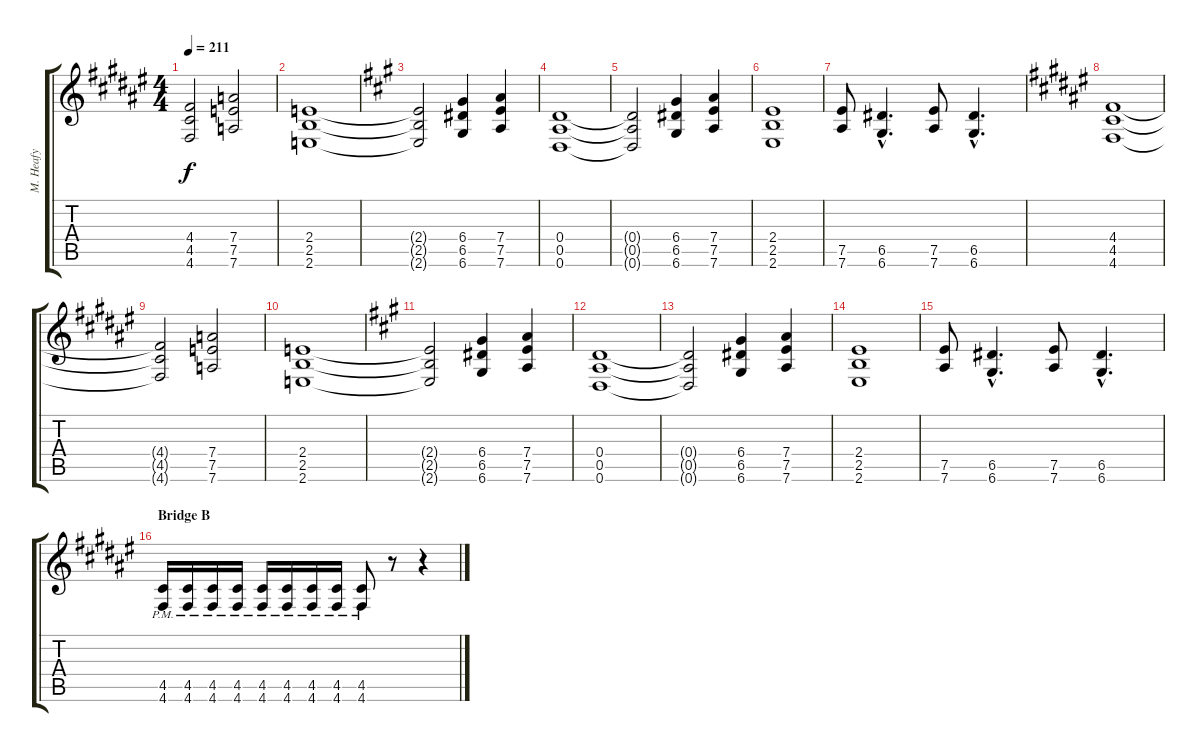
\track ("M. Heafy" "M. Heafy") {instrument overdrivenguitar}
\staff {score tabs}
\tuning (E4 B3 G3 D3 A2 D2) {hide}
\ts (4 4)
\tempo 211
\clef g2
\ks d#minor
(4.4{t} 4.5{t} 4.6{t}).2{dy f} (7.4 7.5 7.6).2 |
(2.4 2.5 2.6).1 |
\ks f#minor
(2.4{t} 2.5{t} 2.6{t}).2 (6.4 6.5 6.6).4 (7.4 7.5 7.6).4 |
(0.4 0.5 0.6).1 |
(0.4{t} 0.5{t} 0.6{t}).2 (6.4 6.5 6.6).4 (7.4 7.5 7.6).4 |
(2.4 2.5 2.6).1 |
(7.5 7.6).8 (6.5{hac} 6.6{hac}).4{d} (7.5 7.6).8 (6.5{hac} 6.6{hac}).4{d} |
\ks d#minor
(4.4 4.5 4.6).1 |
(4.4{t} 4.5{t} 4.6{t}).2 (7.4 7.5 7.6).2 |
(2.4 2.5 2.6).1 |
\ks f#minor
(2.4{t} 2.5{t} 2.6{t}).2 (6.4 6.5 6.6).4 (7.4 7.5 7.6).4 |
(0.4 0.5 0.6).1 |
(0.4{t} 0.5{t} 0.6{t}).2 (6.4 6.5 6.6).4 (7.4 7.5 7.6).4 |
(2.4 2.5 2.6).1 |
(7.5 7.6).8 (6.5{hac} 6.6{hac}).4{d} (7.5 7.6).8 (6.5{hac} 6.6{hac}).4{d} |
\section ("" "Bridge B")
\ks d#minor
(4.5{pm} 4.6{pm}).16{volume 13 balance 1 instrument overdrivenguitar} (4.5{pm} 4.6{pm}).16 (4.5{pm} 4.6{pm}).16 (4.5{pm} 4.6{pm}).16 (4.5{pm} 4.6{pm}).16 (4.5{pm} 4.6{pm}).16 (4.5{pm} 4.6{pm}).16 (4.5{pm} 4.6{pm}).16 (4.5{pm} 4.6{pm}).8 r.8 r.4
